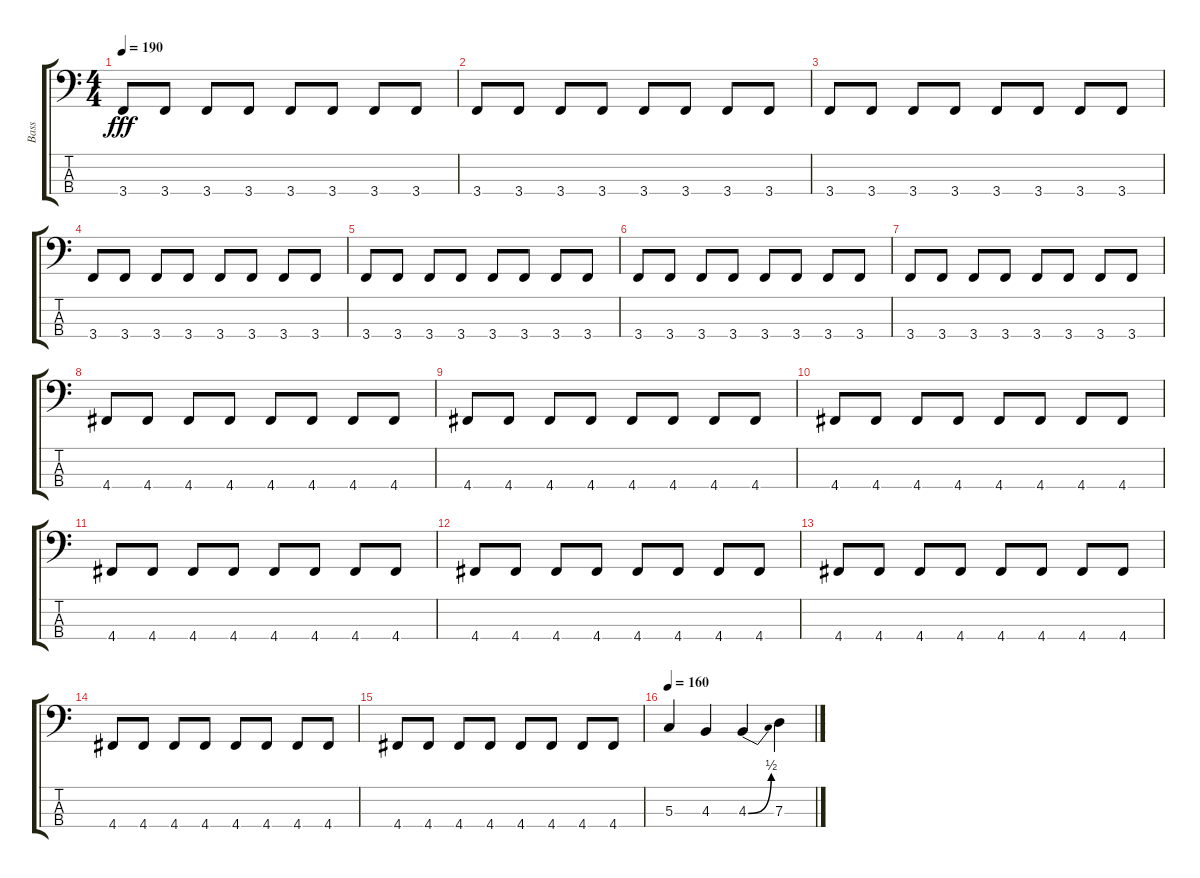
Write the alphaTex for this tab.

\track ("Bass" "Bass") {instrument electricbassfinger}
\staff {score tabs}
\tuning (F2 C2 G1 D1) {hide}
\ts (4 4)
\tempo 190
\clef f4
\ks c
3.4.8{dy fff} 3.4.8 3.4.8 3.4.8 3.4.8 3.4.8 3.4.8 3.4.8 |
3.4.8 3.4.8 3.4.8 3.4.8 3.4.8 3.4.8 3.4.8 3.4.8 |
3.4.8 3.4.8 3.4.8 3.4.8 3.4.8 3.4.8 3.4.8 3.4.8 |
3.4.8 3.4.8 3.4.8 3.4.8 3.4.8 3.4.8 3.4.8 3.4.8 |
3.4.8 3.4.8 3.4.8 3.4.8 3.4.8 3.4.8 3.4.8 3.4.8 |
3.4.8 3.4.8 3.4.8 3.4.8 3.4.8 3.4.8 3.4.8 3.4.8 |
3.4.8 3.4.8 3.4.8 3.4.8 3.4.8 3.4.8 3.4.8 3.4.8 |
4.4.8 4.4.8 4.4.8 4.4.8 4.4.8 4.4.8 4.4.8 4.4.8 |
4.4.8 4.4.8 4.4.8 4.4.8 4.4.8 4.4.8 4.4.8 4.4.8 |
4.4.8 4.4.8 4.4.8 4.4.8 4.4.8 4.4.8 4.4.8 4.4.8 |
4.4.8 4.4.8 4.4.8 4.4.8 4.4.8 4.4.8 4.4.8 4.4.8 |
4.4.8 4.4.8 4.4.8 4.4.8 4.4.8 4.4.8 4.4.8 4.4.8 |
4.4.8 4.4.8 4.4.8 4.4.8 4.4.8 4.4.8 4.4.8 4.4.8 |
4.4.8 4.4.8 4.4.8 4.4.8 4.4.8 4.4.8 4.4.8 4.4.8 |
4.4.8 4.4.8 4.4.8 4.4.8 4.4.8 4.4.8 4.4.8 4.4.8 |
\tempo 160
5.3.4 4.3.4 4.3{be (bend 0 0 60 2)}.4 7.3.4
